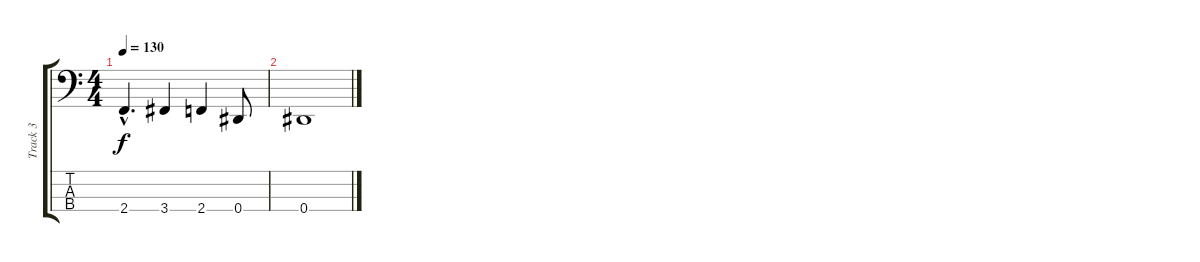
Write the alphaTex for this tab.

\track ("Track 3" "Track 3") {instrument electricbasspick}
\staff {score tabs}
\tuning (Gb2 Db2 Ab1 Eb1) {hide}
\ts (4 4)
\tempo 130
\clef f4
\ks c
2.4{hac}.4{d dy f} 3.4.4 2.4.4 0.4.8 |
0.4.1
